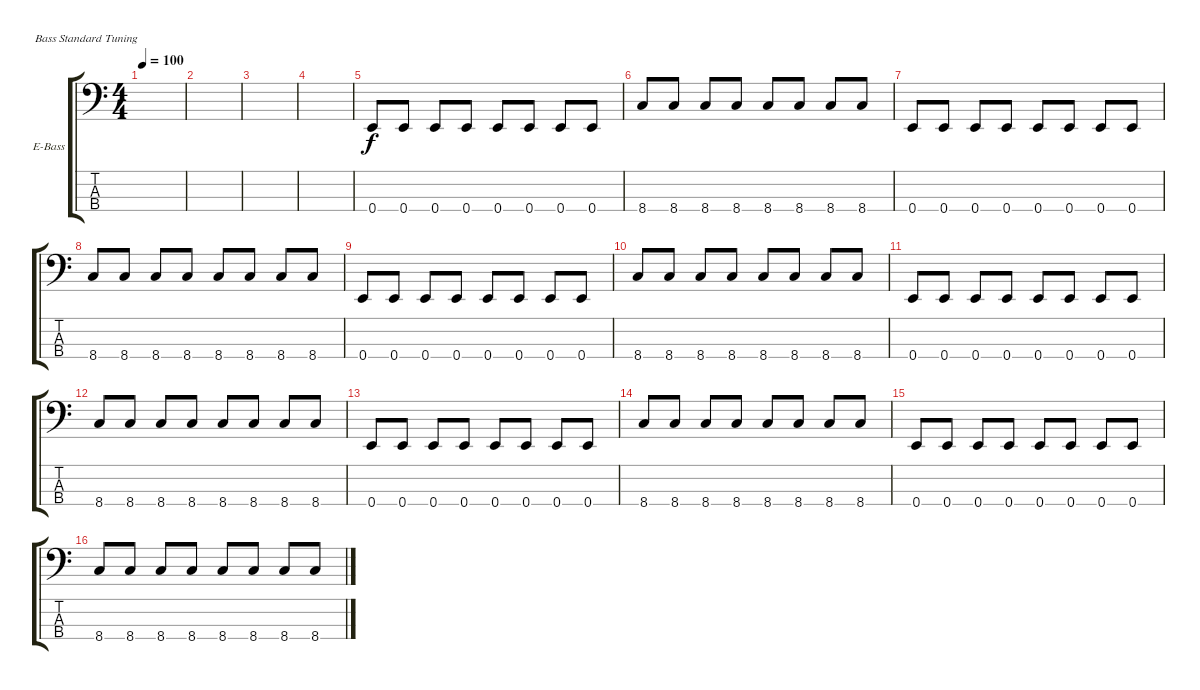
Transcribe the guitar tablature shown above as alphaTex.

\defaultSystemsLayout 4
\bracketExtendMode groupsimilarinstruments
\firstSystemTrackNameOrientation horizontal
\otherSystemsTrackNameOrientation horizontal
\track ("Electric Bass" "E-Bass") {instrument electricbassfinger}
\staff {score tabs}
\tuning (G2 D2 A1 E1)
\ts (4 4)
\tempo 100
\clef f4
\scale
0.487395
\ks c
|
\scale
0.256303 |
\scale
0.256303 |
\scale
0.333333 |
\scale
0.333333 0.4.8 0.4.8 0.4.8 0.4.8 0.4.8 0.4.8 0.4.8 0.4.8 |
\scale
0.333333 8.4.8 8.4.8 8.4.8 8.4.8 8.4.8 8.4.8 8.4.8 8.4.8 |
\scale
0.333333 0.4.8 0.4.8 0.4.8 0.4.8 0.4.8 0.4.8 0.4.8 0.4.8 |
\scale
0.333333 8.4.8 8.4.8 8.4.8 8.4.8 8.4.8 8.4.8 8.4.8 8.4.8 |
\scale
0.333333 0.4.8 0.4.8 0.4.8 0.4.8 0.4.8 0.4.8 0.4.8 0.4.8 |
\scale
0.333333 8.4.8 8.4.8 8.4.8 8.4.8 8.4.8 8.4.8 8.4.8 8.4.8 |
\scale
0.333333 0.4.8 0.4.8 0.4.8 0.4.8 0.4.8 0.4.8 0.4.8 0.4.8 |
\scale
0.333333 8.4.8 8.4.8 8.4.8 8.4.8 8.4.8 8.4.8 8.4.8 8.4.8 |
\scale
0.333333 0.4.8 0.4.8 0.4.8 0.4.8 0.4.8 0.4.8 0.4.8 0.4.8 |
\scale
0.333333 8.4.8 8.4.8 8.4.8 8.4.8 8.4.8 8.4.8 8.4.8 8.4.8 |
\scale
0.333333 0.4.8 0.4.8 0.4.8 0.4.8 0.4.8 0.4.8 0.4.8 0.4.8 |
8.4.8 8.4.8 8.4.8 8.4.8 8.4.8 8.4.8 8.4.8 8.4.8
